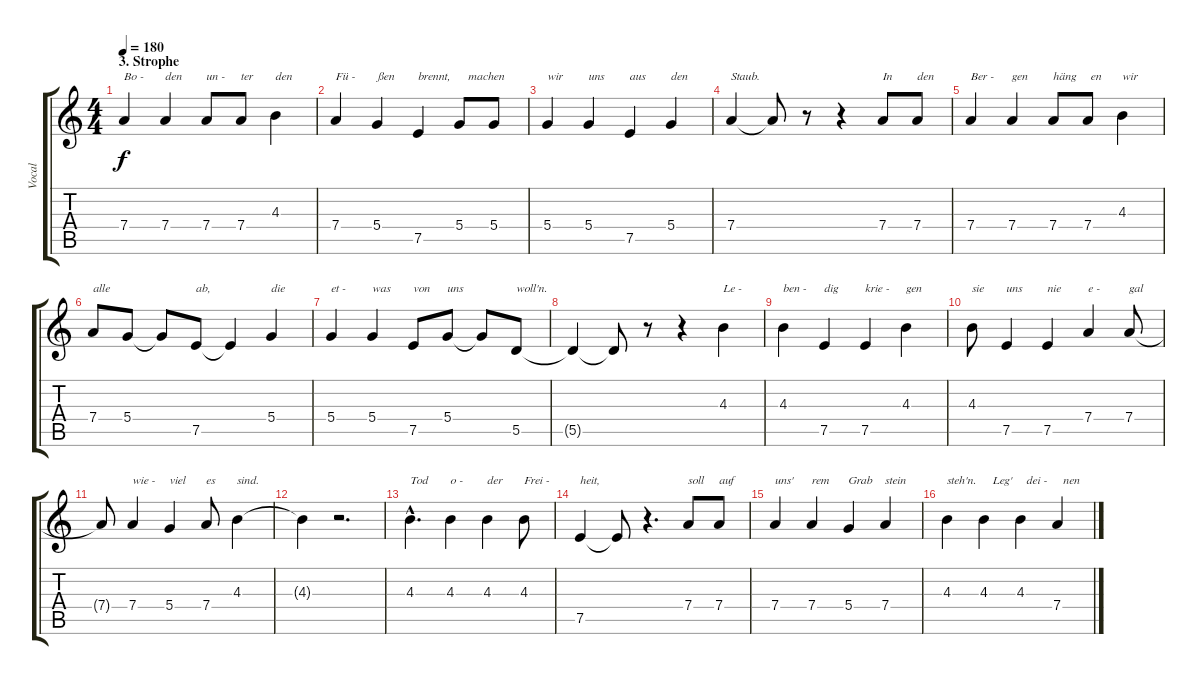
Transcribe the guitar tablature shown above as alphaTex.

\track ("Vocal" "Vocal") {instrument overdrivenguitar}
\staff {score tabs}
\tuning (E4 B3 G3 D3 A2 E2) {hide}
\ts (4 4)
\section ("" "3. Strophe")
\tempo 180
\clef g2
\ks c
7.4.4{txt "Bo -" dy f} 7.4.4{txt "den"} 7.4.8{txt "un -"} 7.4.8{txt "ter"} 4.3.4{txt "den"} |
7.4.4{txt "Fü -"} 5.4.4{txt "ßen"} 7.5.4{txt "brennt,"} 5.4.8{txt "   machen"} 5.4.8 |
5.4.4{txt "wir"} 5.4.4{txt "uns"} 7.5.4{txt "aus"} 5.4.4{txt "den"} |
7.4.4{txt "Staub."} 7.4{t}.8 r.8 r.4 7.4.8{txt "In"} 7.4.8{txt "den"} |
7.4.4{txt "Ber -"} 7.4.4{txt "gen"} 7.4.8{txt "häng"} 7.4.8{txt " en"} 4.3.4{txt "wir"} |
7.4.8{txt "alle"} 5.4.8 5.4{t}.8 7.5.8{txt "ab,"} 7.5{t}.4 5.4.4{txt "die"} |
5.4.4{txt "et -"} 5.4.4{txt "was"} 7.5.8{txt "von"} 5.4.8{txt "uns"} 5.4{t}.8 5.5.8{txt "woll'n."} |
5.5{t}.4 5.5{t}.8 r.8 r.4 4.3.4{txt "Le -"} |
4.3.4{txt "ben -"} 7.5.4{txt "dig"} 7.5.4{txt "krie -"} 4.3.4{txt "gen"} |
4.3.8{txt "sie"} 7.5.4{txt "uns"} 7.5.4{txt "nie"} 7.4.4{txt "e -"} 7.4.8{txt "gal"} |
7.4{t}.8 7.4.4{txt "wie -"} 5.4.4{txt "viel"} 7.4.8{txt "es"} 4.3.4{txt "sind."} |
4.3{t}.4 r.2{d} |
4.3{hac}.4{d txt "Tod"} 4.3.4{txt "o -"} 4.3.4{txt "der"} 4.3.8{txt "Frei -"} |
7.5.4{txt "heit,"} 7.5{t}.8 r.4{d} 7.4.8{txt "soll"} 7.4.8{txt "auf"} |
7.4.4{txt "uns'"} 7.4.4{txt "rem"} 5.4.4{txt "Grab"} 7.4.4{txt "stein"} |
4.3.4{txt "steh'n."} 4.3.4{txt "   Leg'"} 4.3.4{txt "  dei -"} 7.4.4{txt "  nen"}
